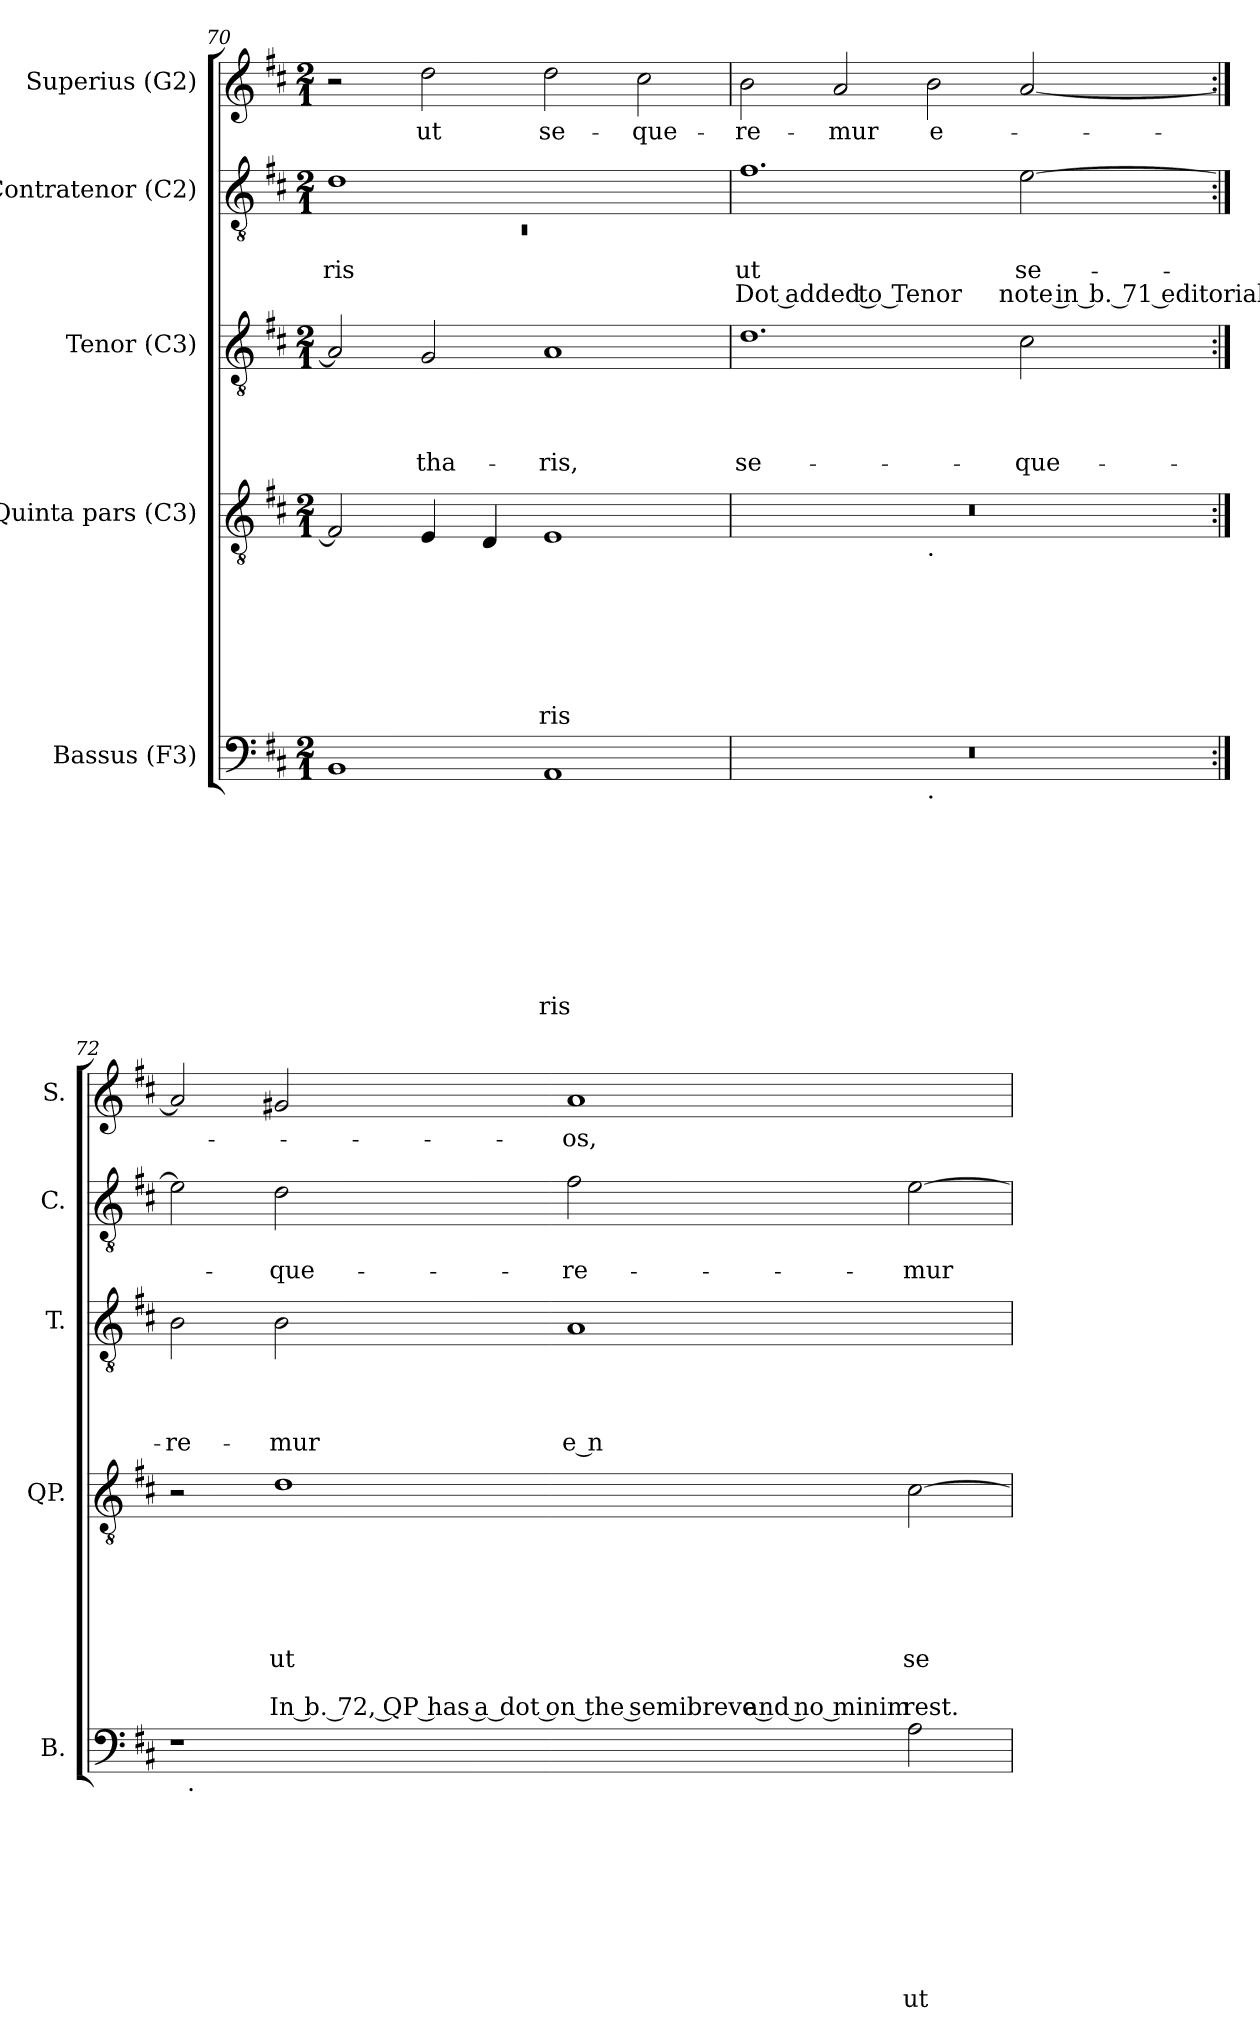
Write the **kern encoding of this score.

**kern	**text	**text	**text	**text	**text	**text	**text	**text	**text	**kern	**text	**text	**text	**text	**text	**text	**text	**text	**kern	**text	**text	**text	**text	**kern	**text	**text	**text	**kern	**text
*part5	*part5	*part5	*part5	*part5	*part5	*part5	*part5	*part5	*part5	*part4	*part4	*part4	*part4	*part4	*part4	*part4	*part4	*part4	*part3	*part3	*part3	*part3	*part3	*part2	*part2	*part2	*part2	*part1	*part1
*staff5	*staff5	*staff5	*staff5	*staff5	*staff5	*staff5	*staff5	*staff5	*staff5	*staff4	*staff4	*staff4	*staff4	*staff4	*staff4	*staff4	*staff4	*staff4	*staff3	*staff3	*staff3	*staff3	*staff3	*staff2	*staff2	*staff2	*staff2	*staff1	*staff1
*I"Bassus (F3)	*	*	*	*	*	*	*	*	*	*I"Quinta pars (C3)	*	*	*	*	*	*	*	*	*I"Tenor (C3)	*	*	*	*	*I"Contratenor (C2)	*	*	*	*I"Superius (G2)	*
*I'B.	*	*	*	*	*	*	*	*	*	*I'QP.	*	*	*	*	*	*	*	*	*I'T.	*	*	*	*	*I'C.	*	*	*	*I'S.	*
*clefF4	*	*	*	*	*	*	*	*	*	*clefGv2	*	*	*	*	*	*	*	*	*clefGv2	*	*	*	*	*clefGv2	*	*	*	*clefG2	*
*k[f#c#]	*	*	*	*	*	*	*	*	*	*k[f#c#]	*	*	*	*	*	*	*	*	*k[f#c#]	*	*	*	*	*k[f#c#]	*	*	*	*k[f#c#]	*
*D:	*	*	*	*	*	*	*	*	*	*D:	*	*	*	*	*	*	*	*	*D:	*	*	*	*	*D:	*	*	*	*D:	*
*M2/1	*	*	*	*	*	*	*	*	*	*M2/1	*	*	*	*	*	*	*	*	*M2/1	*	*	*	*	*M2/1	*	*	*	*M2/1	*
=70	=70	=70	=70	=70	=70	=70	=70	=70	=70	=70	=70	=70	=70	=70	=70	=70	=70	=70	=70	=70	=70	=70	=70	=70	=70	=70	=70	=70	=70
*	*	*	*	*	*	*	*	*	*	*	*	*	*	*	*	*	*	*	*	*	*	*	*	*^	*	*	*	*	*
!	!	!	!	!	!	!	!	!	!	!	!	!	!	!	!	!	!	!	!	!	!	!	!	!	!LO:N:vis=1	!	!LO:LY:b	!	!	!
1BB	.	.	.	.	.	.	.	.	.	2F#/]	.	.	.	.	.	.	.	.	2A/]	.	.	.	.	1d	0rC	.	-ris	.	2r	.
!	!	!	!	!	!	!	!	!	!	!	!	!	!	!	!	!	!	!	!	!	!	!	!LO:LY:b	!	!	!	!	!	!	!LO:LY:b
.	.	.	.	.	.	.	.	.	.	4E/	.	.	.	.	.	.	.	.	2G/	.	.	.	-tha-	.	.	.	.	.	2dd\	ut
.	.	.	.	.	.	.	.	.	.	4D/	.	.	.	.	.	.	.	.	.	.	.	.	.	.	.	.	.	.	.	.
!	!	!	!	!	!	!	!	!	!LO:LY:b	!	!	!	!	!	!	!	!LO:LY:b	!	!	!	!	!	!LO:LY:b	!	!	!	!	!	!	!LO:LY:b
1AA	.	.	.	.	.	.	.	.	-ris	1E	.	.	.	.	.	.	-ris	.	1A	.	.	.	-ris,	1ryy	.	.	.	.	2dd\	se-
!	!	!	!	!	!	!	!	!	!	!	!	!	!	!	!	!	!	!	!	!	!	!	!	!	!	!	!	!	!	!LO:LY:b
.	.	.	.	.	.	.	.	.	.	.	.	.	.	.	.	.	.	.	.	.	.	.	.	.	.	.	.	.	2cc#\	-que-
*	*	*	*	*	*	*	*	*	*	*	*	*	*	*	*	*	*	*	*	*	*	*	*	*v	*v	*	*	*	*	*
=71	=71	=71	=71	=71	=71	=71	=71	=71	=71	=71	=71	=71	=71	=71	=71	=71	=71	=71	=71	=71	=71	=71	=71	=71	=71	=71	=71	=71	=71
!	!	!	!	!	!	!	!	!	!	!	!	!	!	!	!	!	!	!	!	!	!	!	!LO:LY:b	!	!	!LO:LY:b	!LO:LY:b	!	!LO:LY:b
*^	*	*	*	*	*	*	*	*	*	*^	*	*	*	*	*	*	*	*	*	*	*	*	*	*	*	*	*	*	*
0r	1ryy	.	.	.	.	.	.	.	.	.	0r	1ryy	.	.	.	.	.	.	.	.	1.d	.	.	.	se-	1.f#	.	ut	Dot added to Tenor	2b\	-re-
!	!	!	!	!	!	!	!	!	!	!	!	!	!	!	!	!	!	!	!	!	!	!	!	!	!	!	!	!	!	!	!LO:LY:b
.	.	.	.	.	.	.	.	.	.	.	.	.	.	.	.	.	.	.	.	.	.	.	.	.	.	.	.	.	.	2a/	-mur
!	!	!	!	!	!	!	!	!	!	!	!	!LO:TX:b:t=.	!	!	!	!	!	!	!	!	!	!	!	!	!	!	!	!	!	!	!
!	!LO:TX:b:t=.	!	!	!	!	!	!	!	!	!	!	!	!	!	!	!	!	!	!	!	!	!	!	!	!	!	!	!	!	!	!
!	!	!	!	!	!	!	!	!	!	!	!	!	!	!	!	!	!	!	!	!	!	!	!	!	!	!	!	!	!	!	!LO:LY:b:rj
.	1ryy	.	.	.	.	.	.	.	.	.	.	1ryy	.	.	.	.	.	.	.	.	.	.	.	.	.	.	.	.	.	2b\	e-
!	!	!	!	!	!	!	!	!	!	!	!	!	!	!	!	!	!	!	!	!	!	!	!	!	!LO:LY:b	!	!	!LO:LY:b	!LO:LY:b	!	!
.	.	.	.	.	.	.	.	.	.	.	.	.	.	.	.	.	.	.	.	.	2c#\	.	.	.	-que-	[>2e\	.	se-	note in b. 71 editorially	[<2a/	.
=72:|!	=72:|!	=72:|!	=72:|!	=72:|!	=72:|!	=72:|!	=72:|!	=72:|!	=72:|!	=72:|!	=72:|!	=72:|!	=72:|!	=72:|!	=72:|!	=72:|!	=72:|!	=72:|!	=72:|!	=72:|!	=72:|!	=72:|!	=72:|!	=72:|!	=72:|!	=72:|!	=72:|!	=72:|!	=72:|!	=72:|!	=72:|!
!	!	!	!	!	!	!	!	!	!	!	!	!	!	!	!	!	!	!	!	!	!	!	!	!	!LO:LY:b	!	!	!	!	!	!
*	*	*	*	*	*	*	*	*	*	*	*v	*v	*	*	*	*	*	*	*	*	*	*	*	*	*	*	*	*	*	*	*
1r	32ryy	.	.	.	.	.	.	.	.	.	2r	.	.	.	.	.	.	.	.	2B\	.	.	.	-re-	2e\]	.	.	.	2a/]	.
!	!LO:TX:b:t=.	!	!	!	!	!	!	!	!	!	!	!	!	!	!	!	!	!	!	!	!	!	!	!	!	!	!	!	!	!
.	1ryy	.	.	.	.	.	.	.	.	.	.	.	.	.	.	.	.	.	.	.	.	.	.	.	.	.	.	.	.	.
!	!	!	!	!	!	!	!	!	!	!	!	!	!	!	!	!	!LO:LY:b	!	!LO:LY:b	!	!	!	!	!LO:LY:b	!	!	!LO:LY:b	!	!	!
.	.	.	.	.	.	.	.	.	.	.	1d	.	.	.	.	.	-ut	.	In b. 72, QP has a dot on the semibreve and no minim	2B\	.	.	.	-mur	2d\	.	-que-	.	2g#/	.
!	!	!	!	!	!	!	!	!	!	!	!	!	!	!	!	!	!	!	!	!	!	!	!	!LO:LY:b:rj	!	!	!LO:LY:b	!	!	!LO:LY:b
2ryy	.	.	.	.	.	.	.	.	.	.	.	.	.	.	.	.	.	.	.	1A	.	.	.	e ­n	2f#\	.	-re-	.	1a	-os,
.	2ryy	.	.	.	.	.	.	.	.	.	.	.	.	.	.	.	.	.	.	.	.	.	.	.	.	.	.	.	.	.
!	!	!	!	!	!	!	!	!	!	!LO:LY:b	!	!	!	!	!	!	!LO:LY:b	!	!LO:LY:b	!	!	!	!	!	!	!	!LO:LY:b	!	!	!
2A\	.	.	.	.	.	.	.	.	.	ut	[>2c#\	.	.	.	.	.	se-	.	rest.	.	.	.	.	.	[>2e\	.	-mur	.	.	.
.	4...ryy	.	.	.	.	.	.	.	.	.	.	.	.	.	.	.	.	.	.	.	.	.	.	.	.	.	.	.	.	.
*v	*v	*	*	*	*	*	*	*	*	*	*	*	*	*	*	*	*	*	*	*	*	*	*	*	*	*	*	*	*	*
=	=	=	=	=	=	=	=	=	=	=	=	=	=	=	=	=	=	=	=	=	=	=	=	=	=	=	=	=	=
*-	*-	*-	*-	*-	*-	*-	*-	*-	*-	*-	*-	*-	*-	*-	*-	*-	*-	*-	*-	*-	*-	*-	*-	*-	*-	*-	*-	*-	*-
